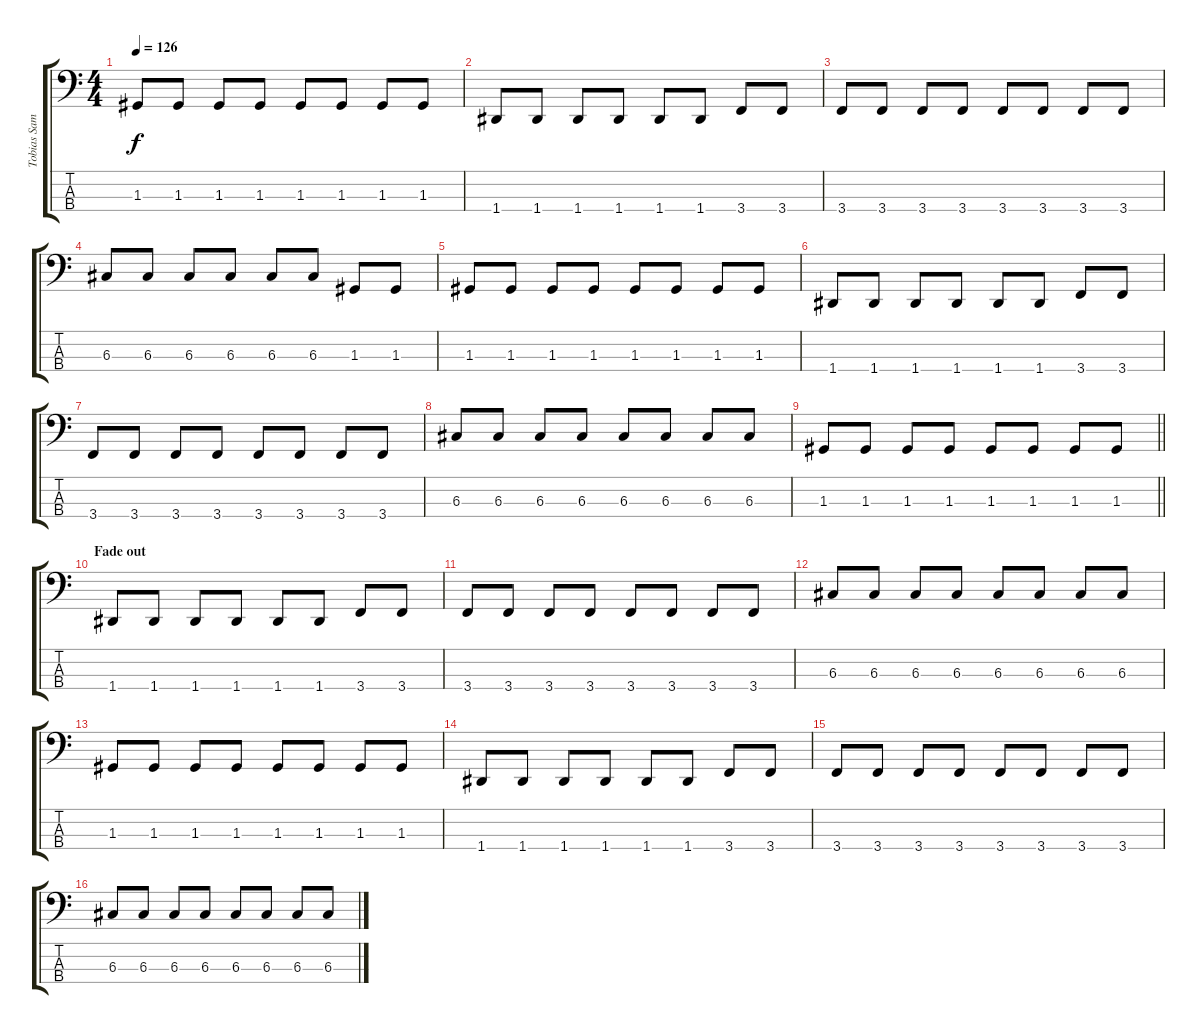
\track ("Tobias Sammet - Bass" "Tobias Sam") {instrument electricbassfinger}
\staff {score tabs}
\tuning (F2 C2 G1 D1) {hide}
\ts (4 4)
\tempo 126
\clef f4
\ks c
1.3.8{dy f} 1.3.8 1.3.8 1.3.8 1.3.8 1.3.8 1.3.8 1.3.8 |
1.4.8 1.4.8 1.4.8 1.4.8 1.4.8 1.4.8 3.4.8 3.4.8 |
3.4.8 3.4.8 3.4.8 3.4.8 3.4.8 3.4.8 3.4.8 3.4.8 |
6.3.8 6.3.8 6.3.8 6.3.8 6.3.8 6.3.8 1.3.8 1.3.8 |
1.3.8 1.3.8 1.3.8 1.3.8 1.3.8 1.3.8 1.3.8 1.3.8 |
1.4.8 1.4.8 1.4.8 1.4.8 1.4.8 1.4.8 3.4.8 3.4.8 |
3.4.8 3.4.8 3.4.8 3.4.8 3.4.8 3.4.8 3.4.8 3.4.8 |
6.3.8 6.3.8 6.3.8 6.3.8 6.3.8 6.3.8 6.3.8 6.3.8 |
\barLineRight lightlight
1.3.8 1.3.8 1.3.8 1.3.8 1.3.8 1.3.8 1.3.8 1.3.8 |
\section ("" "Fade out")
1.4.8 1.4.8 1.4.8 1.4.8 1.4.8 1.4.8 3.4.8 3.4.8 |
3.4.8 3.4.8 3.4.8 3.4.8 3.4.8 3.4.8 3.4.8 3.4.8 |
6.3.8 6.3.8 6.3.8 6.3.8 6.3.8 6.3.8 6.3.8 6.3.8 |
1.3.8 1.3.8 1.3.8 1.3.8 1.3.8 1.3.8 1.3.8 1.3.8 |
1.4.8 1.4.8 1.4.8 1.4.8 1.4.8 1.4.8 3.4.8 3.4.8 |
3.4.8 3.4.8 3.4.8 3.4.8 3.4.8 3.4.8 3.4.8 3.4.8 |
6.3.8 6.3.8 6.3.8 6.3.8 6.3.8 6.3.8 6.3.8 6.3.8
